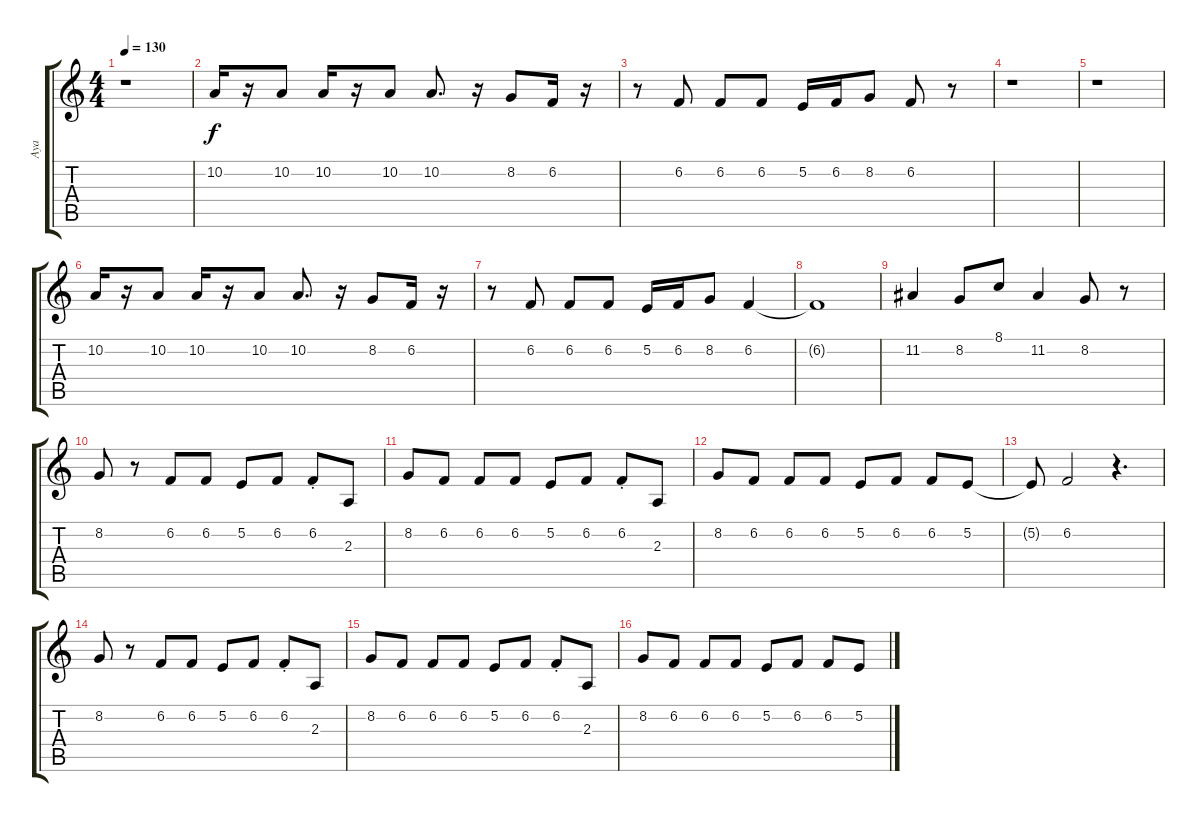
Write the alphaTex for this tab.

\track ("Aya" "Aya") {instrument sopranosax}
\staff {score tabs}
\tuning (E4 B3 G3 D3 A2 E2) {hide}
\ts (4 4)
\tempo 130
\clef g2
\ks c
r.1{dy f} |
10.2.16 r.16 10.2.8 10.2.16 r.16 10.2.8 10.2.8{d} r.16 8.2.8 6.2.16 r.16 |
r.8 6.2.8 6.2.8 6.2.8 5.2.16 6.2.16 8.2.8 6.2.8 r.8 |
r.1 |
r.1 |
10.2.16 r.16 10.2.8 10.2.16 r.16 10.2.8 10.2.8{d} r.16 8.2.8 6.2.16 r.16 |
r.8 6.2.8 6.2.8 6.2.8 5.2.16 6.2.16 8.2.8 6.2.4 |
6.2{t}.1 |
11.2.4 8.2.8 8.1.8 11.2.4 8.2.8 r.8 |
8.2.8 r.8 6.2.8 6.2.8 5.2.8 6.2.8 6.2{st}.8 2.3.8 |
8.2.8 6.2.8 6.2.8 6.2.8 5.2.8 6.2.8 6.2{st}.8 2.3.8 |
8.2.8 6.2.8 6.2.8 6.2.8 5.2.8 6.2.8 6.2.8 5.2.8 |
5.2{t}.8 6.2.2 r.4{d} |
8.2.8 r.8 6.2.8 6.2.8 5.2.8 6.2.8 6.2{st}.8 2.3.8 |
8.2.8 6.2.8 6.2.8 6.2.8 5.2.8 6.2.8 6.2{st}.8 2.3.8 |
8.2.8 6.2.8 6.2.8 6.2.8 5.2.8 6.2.8 6.2.8 5.2.8
